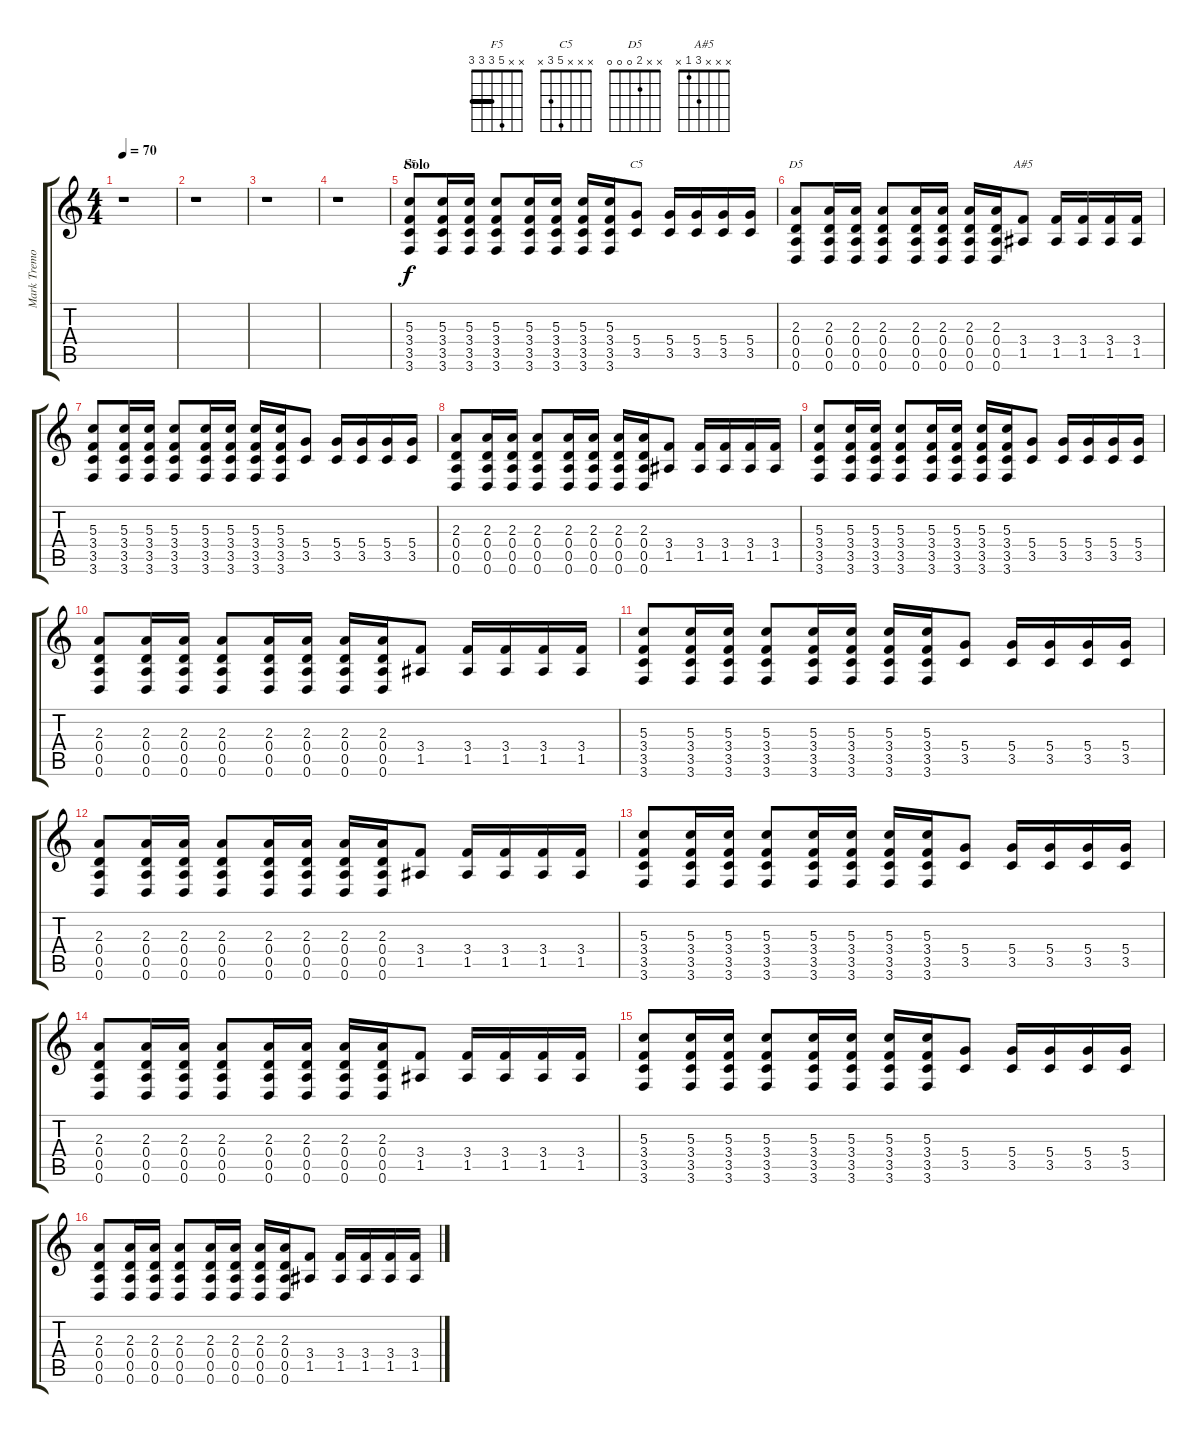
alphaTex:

\track ("Mark Tremonti" "Mark Tremo") {instrument electricguitarclean}
\staff {score tabs}
\tuning (E4 B3 G3 D3 A2 D2) {hide}
\chord ("F5" x x 5 3 3 3) {barre 3}
\chord ("C5" x x x 5 3 x)
\chord ("D5" x x 2 0 0 0)
\chord ("A#5" x x x 3 1 x)
\ts (4 4)
\tempo 70
\clef g2
\ks c
r.1{dy f} |
r.1 |
r.1 |
r.1 |
\section ("" "Solo")
(5.3 3.4 3.5 3.6).8{ch "F5" volume 5} (5.3 3.4 3.5 3.6).16 (5.3 3.4 3.5 3.6).16 (5.3 3.4 3.5 3.6).8 (5.3 3.4 3.5 3.6).16 (5.3 3.4 3.5 3.6).16 (5.3 3.4 3.5 3.6).16 (5.3 3.4 3.5 3.6).16 (5.4 3.5).8{ch "C5"} (5.4 3.5).16 (5.4 3.5).16 (5.4 3.5).16 (5.4 3.5).16 |
(2.3 0.4 0.5 0.6).8{ch "D5"} (2.3 0.4 0.5 0.6).16 (2.3 0.4 0.5 0.6).16 (2.3 0.4 0.5 0.6).8 (2.3 0.4 0.5 0.6).16 (2.3 0.4 0.5 0.6).16 (2.3 0.4 0.5 0.6).16 (2.3 0.4 0.5 0.6).16 (3.4 1.5).8{ch "A#5"} (3.4 1.5).16 (3.4 1.5).16 (3.4 1.5).16 (3.4 1.5).16 |
(5.3 3.4 3.5 3.6).8 (5.3 3.4 3.5 3.6).16 (5.3 3.4 3.5 3.6).16 (5.3 3.4 3.5 3.6).8 (5.3 3.4 3.5 3.6).16 (5.3 3.4 3.5 3.6).16 (5.3 3.4 3.5 3.6).16 (5.3 3.4 3.5 3.6).16 (5.4 3.5).8 (5.4 3.5).16 (5.4 3.5).16 (5.4 3.5).16 (5.4 3.5).16 |
(2.3 0.4 0.5 0.6).8 (2.3 0.4 0.5 0.6).16 (2.3 0.4 0.5 0.6).16 (2.3 0.4 0.5 0.6).8 (2.3 0.4 0.5 0.6).16 (2.3 0.4 0.5 0.6).16 (2.3 0.4 0.5 0.6).16 (2.3 0.4 0.5 0.6).16 (3.4 1.5).8 (3.4 1.5).16 (3.4 1.5).16 (3.4 1.5).16 (3.4 1.5).16 |
(5.3 3.4 3.5 3.6).8 (5.3 3.4 3.5 3.6).16 (5.3 3.4 3.5 3.6).16 (5.3 3.4 3.5 3.6).8 (5.3 3.4 3.5 3.6).16 (5.3 3.4 3.5 3.6).16 (5.3 3.4 3.5 3.6).16 (5.3 3.4 3.5 3.6).16 (5.4 3.5).8 (5.4 3.5).16 (5.4 3.5).16 (5.4 3.5).16 (5.4 3.5).16 |
(2.3 0.4 0.5 0.6).8 (2.3 0.4 0.5 0.6).16 (2.3 0.4 0.5 0.6).16 (2.3 0.4 0.5 0.6).8 (2.3 0.4 0.5 0.6).16 (2.3 0.4 0.5 0.6).16 (2.3 0.4 0.5 0.6).16 (2.3 0.4 0.5 0.6).16 (3.4 1.5).8{volume 11 instrument distortionguitar} (3.4 1.5).16 (3.4 1.5).16 (3.4 1.5).16 (3.4 1.5).16 |
(5.3 3.4 3.5 3.6).8 (5.3 3.4 3.5 3.6).16 (5.3 3.4 3.5 3.6).16 (5.3 3.4 3.5 3.6).8 (5.3 3.4 3.5 3.6).16 (5.3 3.4 3.5 3.6).16 (5.3 3.4 3.5 3.6).16 (5.3 3.4 3.5 3.6).16 (5.4 3.5).8 (5.4 3.5).16 (5.4 3.5).16 (5.4 3.5).16 (5.4 3.5).16 |
(2.3 0.4 0.5 0.6).8 (2.3 0.4 0.5 0.6).16 (2.3 0.4 0.5 0.6).16 (2.3 0.4 0.5 0.6).8 (2.3 0.4 0.5 0.6).16 (2.3 0.4 0.5 0.6).16 (2.3 0.4 0.5 0.6).16 (2.3 0.4 0.5 0.6).16 (3.4 1.5).8 (3.4 1.5).16 (3.4 1.5).16 (3.4 1.5).16 (3.4 1.5).16 |
(5.3 3.4 3.5 3.6).8 (5.3 3.4 3.5 3.6).16 (5.3 3.4 3.5 3.6).16 (5.3 3.4 3.5 3.6).8 (5.3 3.4 3.5 3.6).16 (5.3 3.4 3.5 3.6).16 (5.3 3.4 3.5 3.6).16 (5.3 3.4 3.5 3.6).16 (5.4 3.5).8 (5.4 3.5).16 (5.4 3.5).16 (5.4 3.5).16 (5.4 3.5).16 |
(2.3 0.4 0.5 0.6).8 (2.3 0.4 0.5 0.6).16 (2.3 0.4 0.5 0.6).16 (2.3 0.4 0.5 0.6).8 (2.3 0.4 0.5 0.6).16 (2.3 0.4 0.5 0.6).16 (2.3 0.4 0.5 0.6).16 (2.3 0.4 0.5 0.6).16 (3.4 1.5).8 (3.4 1.5).16 (3.4 1.5).16 (3.4 1.5).16 (3.4 1.5).16 |
(5.3 3.4 3.5 3.6).8 (5.3 3.4 3.5 3.6).16 (5.3 3.4 3.5 3.6).16 (5.3 3.4 3.5 3.6).8 (5.3 3.4 3.5 3.6).16 (5.3 3.4 3.5 3.6).16 (5.3 3.4 3.5 3.6).16 (5.3 3.4 3.5 3.6).16 (5.4 3.5).8 (5.4 3.5).16 (5.4 3.5).16 (5.4 3.5).16 (5.4 3.5).16 |
(2.3 0.4 0.5 0.6).8 (2.3 0.4 0.5 0.6).16 (2.3 0.4 0.5 0.6).16 (2.3 0.4 0.5 0.6).8 (2.3 0.4 0.5 0.6).16 (2.3 0.4 0.5 0.6).16 (2.3 0.4 0.5 0.6).16 (2.3 0.4 0.5 0.6).16 (3.4 1.5).8 (3.4 1.5).16 (3.4 1.5).16 (3.4 1.5).16 (3.4 1.5).16
